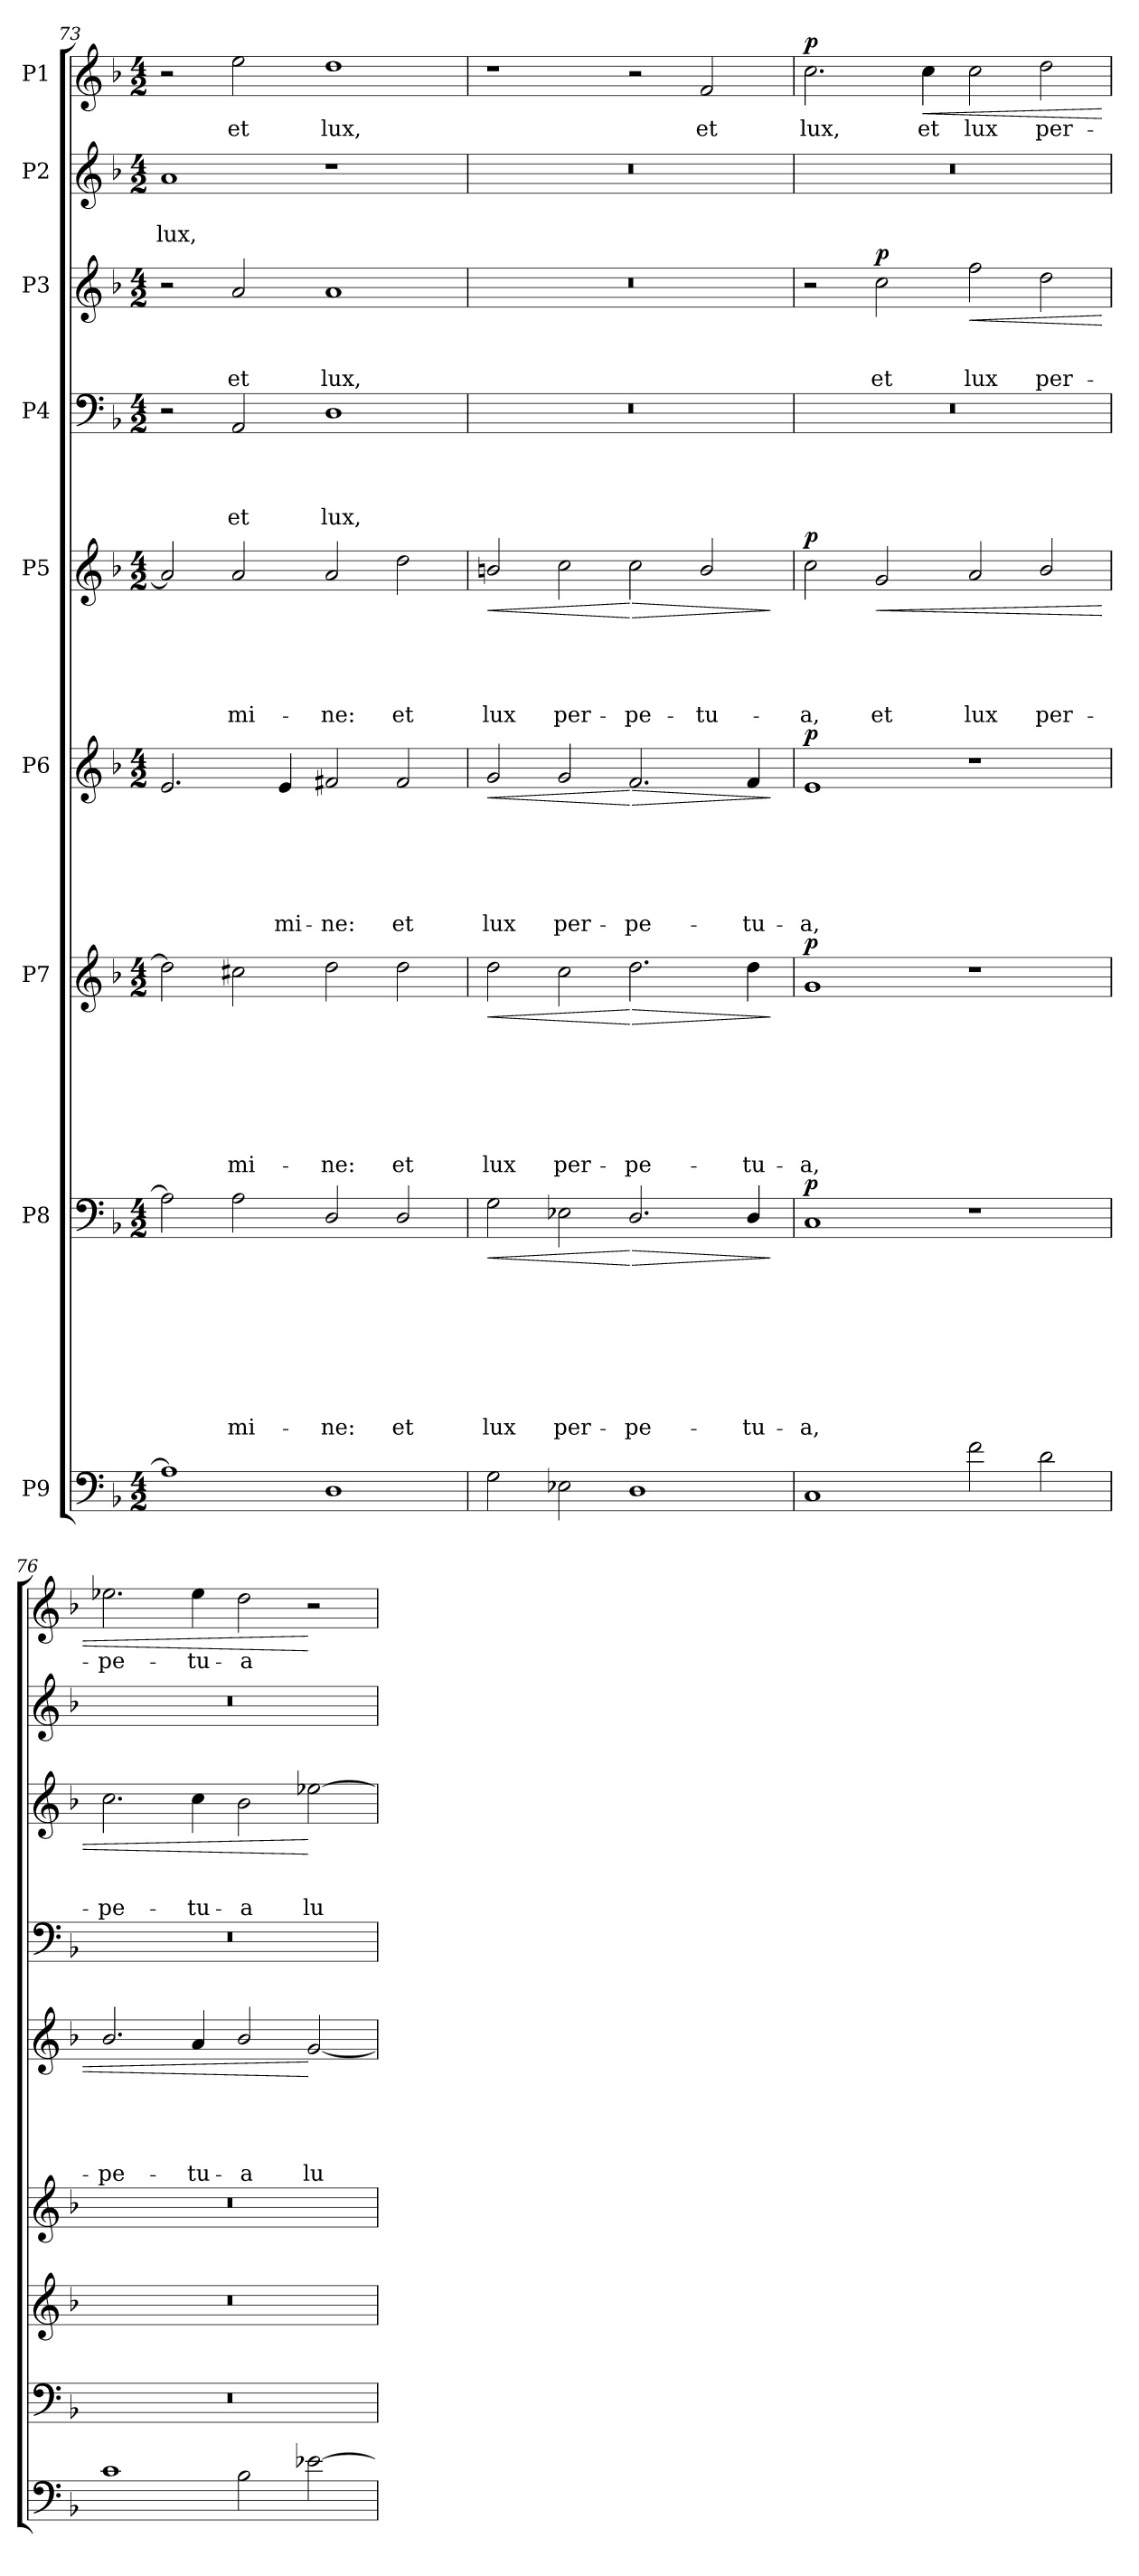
**kern	**kern	**text	**text	**text	**text	**text	**text	**text	**text	**dynam	**kern	**text	**text	**text	**text	**text	**text	**text	**dynam	**kern	**text	**text	**text	**text	**text	**text	**dynam	**kern	**text	**text	**text	**text	**text	**dynam	**kern	**text	**text	**text	**text	**kern	**text	**text	**text	**dynam	**kern	**text	**text	**kern	**text	**dynam
*part9	*part8	*part8	*part8	*part8	*part8	*part8	*part8	*part8	*part8	*part8	*part7	*part7	*part7	*part7	*part7	*part7	*part7	*part7	*part7	*part6	*part6	*part6	*part6	*part6	*part6	*part6	*part6	*part5	*part5	*part5	*part5	*part5	*part5	*part5	*part4	*part4	*part4	*part4	*part4	*part3	*part3	*part3	*part3	*part3	*part2	*part2	*part2	*part1	*part1	*part1
*staff9	*staff8	*staff8	*staff8	*staff8	*staff8	*staff8	*staff8	*staff8	*staff8	*staff8	*staff7	*staff7	*staff7	*staff7	*staff7	*staff7	*staff7	*staff7	*staff7	*staff6	*staff6	*staff6	*staff6	*staff6	*staff6	*staff6	*staff6	*staff5	*staff5	*staff5	*staff5	*staff5	*staff5	*staff5	*staff4	*staff4	*staff4	*staff4	*staff4	*staff3	*staff3	*staff3	*staff3	*staff3	*staff2	*staff2	*staff2	*staff1	*staff1	*staff1
*I"P9	*I"P8	*	*	*	*	*	*	*	*	*	*I"P7	*	*	*	*	*	*	*	*	*I"P6	*	*	*	*	*	*	*	*I"P5	*	*	*	*	*	*	*I"P4	*	*	*	*	*I"P3	*	*	*	*	*I"P2	*	*	*I"P1	*	*
*clefF4	*clefF4	*	*	*	*	*	*	*	*	*	*clefG2	*	*	*	*	*	*	*	*	*clefG2	*	*	*	*	*	*	*	*clefG2	*	*	*	*	*	*	*clefF4	*	*	*	*	*clefG2	*	*	*	*	*clefG2	*	*	*clefG2	*	*
*	*	*	*	*	*	*	*	*	*	*	*ITrd7c12	*	*	*	*	*	*	*	*	*	*	*	*	*	*	*	*	*	*	*	*	*	*	*	*	*	*	*	*	*ITrd7c12	*	*	*	*	*	*	*	*	*	*
*k[b-]	*k[b-]	*	*	*	*	*	*	*	*	*	*k[b-]	*	*	*	*	*	*	*	*	*k[b-]	*	*	*	*	*	*	*	*k[b-]	*	*	*	*	*	*	*k[b-]	*	*	*	*	*k[b-]	*	*	*	*	*k[b-]	*	*	*k[b-]	*	*
*F:	*F:	*	*	*	*	*	*	*	*	*	*F:	*	*	*	*	*	*	*	*	*F:	*	*	*	*	*	*	*	*F:	*	*	*	*	*	*	*F:	*	*	*	*	*F:	*	*	*	*	*F:	*	*	*F:	*	*
*M4/2	*M4/2	*	*	*	*	*	*	*	*	*	*M4/2	*	*	*	*	*	*	*	*	*M4/2	*	*	*	*	*	*	*	*M4/2	*	*	*	*	*	*	*M4/2	*	*	*	*	*M4/2	*	*	*	*	*M4/2	*	*	*M4/2	*	*
=73	=73	=73	=73	=73	=73	=73	=73	=73	=73	=73	=73	=73	=73	=73	=73	=73	=73	=73	=73	=73	=73	=73	=73	=73	=73	=73	=73	=73	=73	=73	=73	=73	=73	=73	=73	=73	=73	=73	=73	=73	=73	=73	=73	=73	=73	=73	=73	=73	=73	=73
!	!	!	!	!	!	!	!	!	!	!	!	!	!	!	!	!	!	!	!	!	!	!	!	!	!	!	!	!	!	!	!	!	!	!	!	!	!	!	!	!	!	!	!	!	!	!	!LO:LY:b	!	!	!
1A]	2A\]	.	.	.	.	.	.	.	.	.	2d\]	.	.	.	.	.	.	.	.	2.e/	.	.	.	.	.	.	.	2a/]	.	.	.	.	.	.	2r	.	.	.	.	2r	.	.	.	.	1a	.	lux,	2r	.	.
!	!	!	!	!	!	!	!	!	!LO:LY:b	!	!	!	!	!	!	!	!	!LO:LY:b	!	!	!	!	!	!	!	!	!	!	!	!	!	!	!LO:LY:b	!	!	!	!	!	!LO:LY:b	!	!	!	!LO:LY:b	!	!	!	!	!	!LO:LY:b	!
.	2A\	.	.	.	.	.	.	.	-mi-	.	2c#X\	.	.	.	.	.	.	-mi-	.	.	.	.	.	.	.	.	.	2a/	.	.	.	.	-mi-	.	2AA/	.	.	.	et	2A/	.	.	et	.	.	.	.	2ee\	et	.
!	!	!	!	!	!	!	!	!	!	!	!	!	!	!	!	!	!	!	!	!	!	!	!	!	!	!LO:LY:b	!	!	!	!	!	!	!	!	!	!	!	!	!	!	!	!	!	!	!	!	!	!	!	!
.	.	.	.	.	.	.	.	.	.	.	.	.	.	.	.	.	.	.	.	4e/	.	.	.	.	.	-mi-	.	.	.	.	.	.	.	.	.	.	.	.	.	.	.	.	.	.	.	.	.	.	.	.
!	!	!	!	!	!	!	!	!	!LO:LY:b	!	!	!	!	!	!	!	!	!LO:LY:b	!	!	!	!	!	!	!	!LO:LY:b	!	!	!	!	!	!	!LO:LY:b	!	!	!	!	!	!LO:LY:b	!	!	!	!LO:LY:b	!	!	!	!	!	!LO:LY:b	!
1D	2D/	.	.	.	.	.	.	.	-ne:	.	2d\	.	.	.	.	.	.	-ne:	.	2f#X/	.	.	.	.	.	-ne:	.	2a/	.	.	.	.	-ne:	.	1D	.	.	.	lux,	1A	.	.	lux,	.	1r	.	.	1dd	lux,	.
!	!	!	!	!	!	!	!	!	!LO:LY:b	!	!	!	!	!	!	!	!	!LO:LY:b	!	!	!	!	!	!	!	!LO:LY:b	!	!	!	!	!	!	!LO:LY:b	!	!	!	!	!	!	!	!	!	!	!	!	!	!	!	!	!
.	2D/	.	.	.	.	.	.	.	et	.	2d\	.	.	.	.	.	.	et	.	2f#/	.	.	.	.	.	et	.	2dd\	.	.	.	.	et	.	.	.	.	.	.	.	.	.	.	.	.	.	.	.	.	.
=74	=74	=74	=74	=74	=74	=74	=74	=74	=74	=74	=74	=74	=74	=74	=74	=74	=74	=74	=74	=74	=74	=74	=74	=74	=74	=74	=74	=74	=74	=74	=74	=74	=74	=74	=74	=74	=74	=74	=74	=74	=74	=74	=74	=74	=74	=74	=74	=74	=74	=74
!	!	!	!	!	!	!	!	!	!LO:LY:b	!LO:HP:b	!	!	!	!	!	!	!	!LO:LY:b	!LO:HP:b	!	!	!	!	!	!	!LO:LY:b	!LO:HP:b	!	!	!	!	!	!LO:LY:b	!LO:HP:b	!LO:N:vis=1	!	!	!	!	!LO:N:vis=1	!	!	!	!	!LO:N:vis=1	!	!	!	!	!
2G\	2G\	.	.	.	.	.	.	.	lux	<	2d\	.	.	.	.	.	.	lux	<	2g/	.	.	.	.	.	lux	<	2bn/	.	.	.	.	lux	<	0r	.	.	.	.	0r	.	.	.	.	0r	.	.	1r	.	.
!	!	!	!	!	!	!	!	!	!LO:LY:b	!	!	!	!	!	!	!	!	!LO:LY:b	!	!	!	!	!	!	!	!LO:LY:b	!	!	!	!	!	!	!LO:LY:b	!	!	!	!	!	!	!	!	!	!	!	!	!	!	!	!	!
2E-X\	2E-X\	.	.	.	.	.	.	.	per-	.	2c\	.	.	.	.	.	.	per-	.	2g/	.	.	.	.	.	per-	.	2cc\	.	.	.	.	per-	.	.	.	.	.	.	.	.	.	.	.	.	.	.	.	.	.
!	!	!	!	!	!	!	!	!	!LO:LY:b	!LO:HP:n=1:b	!	!	!	!	!	!	!	!LO:LY:b	!LO:HP:n=1:b	!	!	!	!	!	!	!LO:LY:b	!LO:HP:n=1:b	!	!	!	!	!	!LO:LY:b	!LO:HP:n=1:b	!	!	!	!	!	!	!	!	!	!	!	!	!	!	!	!
1D	2.D/	.	.	.	.	.	.	.	-pe-	[ >	2.d\	.	.	.	.	.	.	-pe-	[ >	2.f/	.	.	.	.	.	-pe-	[ >	2cc\	.	.	.	.	-pe-	[ >	.	.	.	.	.	.	.	.	.	.	.	.	.	2r	.	.
!	!	!	!	!	!	!	!	!	!	!	!	!	!	!	!	!	!	!	!	!	!	!	!	!	!	!	!	!	!	!	!	!	!LO:LY:b	!	!	!	!	!	!	!	!	!	!	!	!	!	!	!	!LO:LY:b	!
.	.	.	.	.	.	.	.	.	.	.	.	.	.	.	.	.	.	.	.	.	.	.	.	.	.	.	.	2b/	.	.	.	.	-tu-	.	.	.	.	.	.	.	.	.	.	.	.	.	.	2f/	et	.
!	!	!	!	!	!	!	!	!	!LO:LY:b	!	!	!	!	!	!	!	!	!LO:LY:b	!	!	!	!	!	!	!	!LO:LY:b	!	!	!	!	!	!	!	!	!	!	!	!	!	!	!	!	!	!	!	!	!	!	!	!
.	4D/	.	.	.	.	.	.	.	-tu-	.	4d\	.	.	.	.	.	.	-tu-	.	4f/	.	.	.	.	.	-tu-	.	.	.	.	.	.	.	.	.	.	.	.	.	.	.	.	.	.	.	.	.	.	.	.
.	.	.	.	.	.	.	.	.	.	]	.	.	.	.	.	.	.	.	]	.	.	.	.	.	.	.	]	.	.	.	.	.	.	]	.	.	.	.	.	.	.	.	.	.	.	.	.	.	.	.
=75	=75	=75	=75	=75	=75	=75	=75	=75	=75	=75	=75	=75	=75	=75	=75	=75	=75	=75	=75	=75	=75	=75	=75	=75	=75	=75	=75	=75	=75	=75	=75	=75	=75	=75	=75	=75	=75	=75	=75	=75	=75	=75	=75	=75	=75	=75	=75	=75	=75	=75
!	!	!	!	!	!	!	!	!	!LO:LY:b	!LO:DY:a	!	!	!	!	!	!	!	!LO:LY:b	!LO:DY:a	!	!	!	!	!	!	!LO:LY:b	!LO:DY:a	!	!	!	!	!	!LO:LY:b	!LO:DY:a	!LO:N:vis=1	!	!	!	!	!	!	!	!	!	!LO:N:vis=1	!	!	!	!LO:LY:b	!LO:DY:a
1C	1C	.	.	.	.	.	.	.	-a,	p	1G	.	.	.	.	.	.	-a,	p	1e	.	.	.	.	.	-a,	p	2cc\	.	.	.	.	-a,	p	0r	.	.	.	.	2r	.	.	.	.	0r	.	.	2.cc\	lux,	p
!	!	!	!	!	!	!	!	!	!	!	!	!	!	!	!	!	!	!	!	!	!	!	!	!	!	!	!	!	!	!	!	!	!LO:LY:b	!LO:HP:b	!	!	!	!	!	!	!	!	!LO:LY:b	!LO:DY:a	!	!	!	!	!	!
.	.	.	.	.	.	.	.	.	.	.	.	.	.	.	.	.	.	.	.	.	.	.	.	.	.	.	.	2g/	.	.	.	.	et	<	.	.	.	.	.	2c\	.	.	et	p	.	.	.	.	.	.
!	!	!	!	!	!	!	!	!	!	!	!	!	!	!	!	!	!	!	!	!	!	!	!	!	!	!	!	!	!	!	!	!	!	!	!	!	!	!	!	!	!	!	!	!	!	!	!	!	!LO:LY:b	!LO:HP:b
.	.	.	.	.	.	.	.	.	.	.	.	.	.	.	.	.	.	.	.	.	.	.	.	.	.	.	.	.	.	.	.	.	.	.	.	.	.	.	.	.	.	.	.	.	.	.	.	4cc\	et	<
!	!	!	!	!	!	!	!	!	!	!	!	!	!	!	!	!	!	!	!	!	!	!	!	!	!	!	!	!	!	!	!	!	!LO:LY:b	!	!	!	!	!	!	!	!	!	!LO:LY:b	!LO:HP:b	!	!	!	!	!LO:LY:b	!
2f\	1r	.	.	.	.	.	.	.	.	.	1r	.	.	.	.	.	.	.	.	1r	.	.	.	.	.	.	.	2a/	.	.	.	.	lux	.	.	.	.	.	.	2f\	.	.	lux	<	.	.	.	2cc\	lux	.
!	!	!	!	!	!	!	!	!	!	!	!	!	!	!	!	!	!	!	!	!	!	!	!	!	!	!	!	!	!	!	!	!	!LO:LY:b	!	!	!	!	!	!	!	!	!	!LO:LY:b	!	!	!	!	!	!LO:LY:b	!
2d\	.	.	.	.	.	.	.	.	.	.	.	.	.	.	.	.	.	.	.	.	.	.	.	.	.	.	.	2b-/	.	.	.	.	per-	.	.	.	.	.	.	2d\	.	.	per-	.	.	.	.	2dd\	per-	.
=76	=76	=76	=76	=76	=76	=76	=76	=76	=76	=76	=76	=76	=76	=76	=76	=76	=76	=76	=76	=76	=76	=76	=76	=76	=76	=76	=76	=76	=76	=76	=76	=76	=76	=76	=76	=76	=76	=76	=76	=76	=76	=76	=76	=76	=76	=76	=76	=76	=76	=76
!	!LO:N:vis=1	!	!	!	!	!	!	!	!	!	!LO:N:vis=1	!	!	!	!	!	!	!	!	!LO:N:vis=1	!	!	!	!	!	!	!	!	!	!	!	!	!LO:LY:b	!	!LO:N:vis=1	!	!	!	!	!	!	!	!LO:LY:b	!	!LO:N:vis=1	!	!	!	!LO:LY:b	!
1c	0r	.	.	.	.	.	.	.	.	.	0r	.	.	.	.	.	.	.	.	0r	.	.	.	.	.	.	.	2.b-/	.	.	.	.	-pe-	.	0r	.	.	.	.	2.c\	.	.	-pe-	.	0r	.	.	2.ee-X\	-pe-	.
!	!	!	!	!	!	!	!	!	!	!	!	!	!	!	!	!	!	!	!	!	!	!	!	!	!	!	!	!	!	!	!	!	!LO:LY:b	!	!	!	!	!	!	!	!	!	!LO:LY:b	!	!	!	!	!	!LO:LY:b	!
.	.	.	.	.	.	.	.	.	.	.	.	.	.	.	.	.	.	.	.	.	.	.	.	.	.	.	.	4a/	.	.	.	.	-tu-	.	.	.	.	.	.	4c\	.	.	-tu-	.	.	.	.	4ee-\	-tu-	.
!	!	!	!	!	!	!	!	!	!	!	!	!	!	!	!	!	!	!	!	!	!	!	!	!	!	!	!	!	!	!	!	!	!LO:LY:b	!	!	!	!	!	!	!	!	!	!LO:LY:b	!	!	!	!	!	!LO:LY:b	!
2B-\	.	.	.	.	.	.	.	.	.	.	.	.	.	.	.	.	.	.	.	.	.	.	.	.	.	.	.	2b-/	.	.	.	.	-a	.	.	.	.	.	.	2B-\	.	.	-a	.	.	.	.	2dd\	-a	.
!	!	!	!	!	!	!	!	!	!	!	!	!	!	!	!	!	!	!	!	!	!	!	!	!	!	!	!	!	!	!	!	!	!LO:LY:b	!	!	!	!	!	!	!	!	!	!LO:LY:b	!	!	!	!	!	!	!
[>2e-X\	.	.	.	.	.	.	.	.	.	.	.	.	.	.	.	.	.	.	.	.	.	.	.	.	.	.	.	[<2g/	.	.	.	.	lu-	[	.	.	.	.	.	[>2e-X\	.	.	lu-	[	.	.	.	2r	.	[
=	=	=	=	=	=	=	=	=	=	=	=	=	=	=	=	=	=	=	=	=	=	=	=	=	=	=	=	=	=	=	=	=	=	=	=	=	=	=	=	=	=	=	=	=	=	=	=	=	=	=
*-	*-	*-	*-	*-	*-	*-	*-	*-	*-	*-	*-	*-	*-	*-	*-	*-	*-	*-	*-	*-	*-	*-	*-	*-	*-	*-	*-	*-	*-	*-	*-	*-	*-	*-	*-	*-	*-	*-	*-	*-	*-	*-	*-	*-	*-	*-	*-	*-	*-	*-
